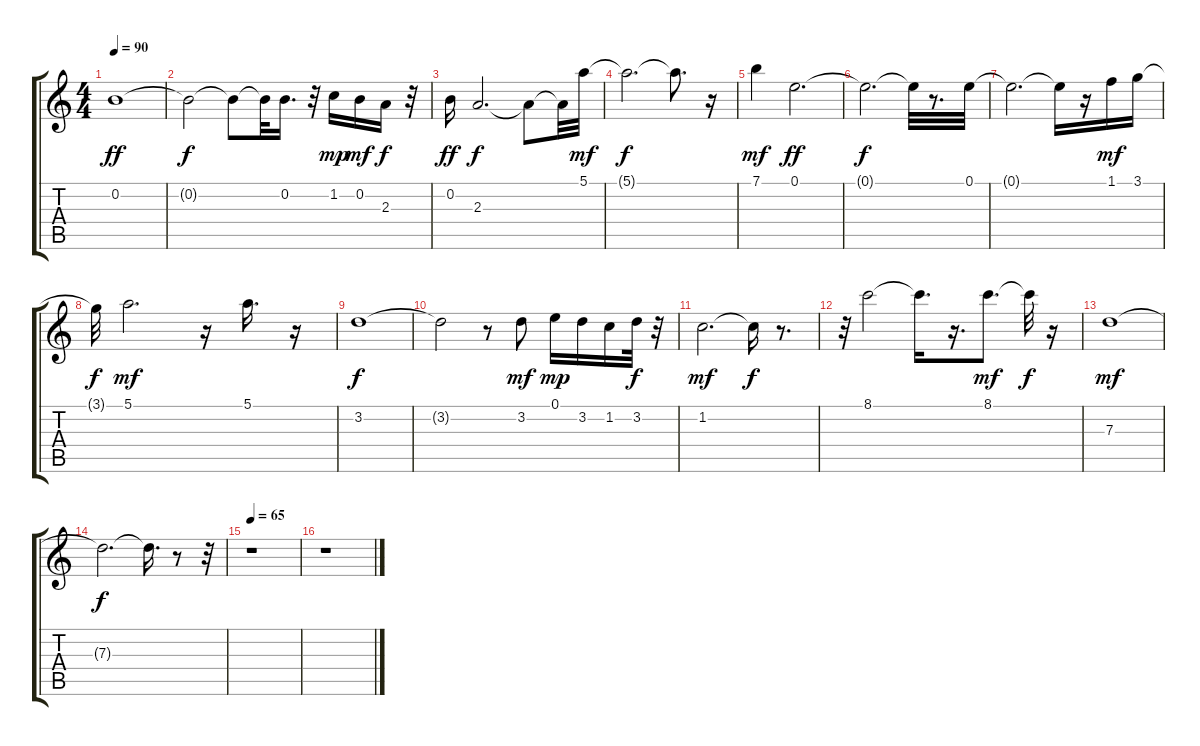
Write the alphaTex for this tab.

\track "" {instrument overdrivenguitar}
\staff {score tabs}
\tuning (E4 B3 G3 D3 A2 E2) {hide}
\ts (4 4)
\tempo 90
\clef g2
\ks c
0.2.1{dy ff} |
0.2{t}.2{dy f} 0.2{t}.8 0.2{t}.32 0.2.16{d} r.32 1.2.16{dy mp} 0.2.16{dy mf} 2.3.16{dy f} r.32 |
0.2.16{dy ff} 2.3.2{d dy f} 2.3{t}.8 2.3{t}.32 5.1.32{dy mf} |
5.1{t}.2{d dy f} 5.1{t}.8{d} r.16 |
7.1.4{dy mf} 0.1.2{d dy ff} |
0.1{t}.2{d dy f} 0.1{t}.32 r.8{d} 0.1.32 |
0.1{t}.2{d} 0.1{t}.16 r.16 1.1.16{dy mf} 3.1.16 |
3.1{t}.32{dy f} 5.1.2{d dy mf} r.16 5.1.16{d} r.16 |
3.2.1{dy f} |
3.2{t}.2 r.8 3.2.8{dy mf} 0.1.16{dy mp} 3.2.16 1.2.16 3.2.32{dy f} r.32 |
1.2.2{d dy mf} 1.2{t}.16{dy f} r.8{d} |
r.32 8.1.2 8.1{t}.16{d} r.16{d} 8.1.8{d dy mf} 8.1{t}.32{dy f} r.16 |
7.3.1{dy mf} |
7.3{t}.2{d dy f} 7.3{t}.16{d} r.8 r.32 |
\tempo 65
r.1 |
r.1
